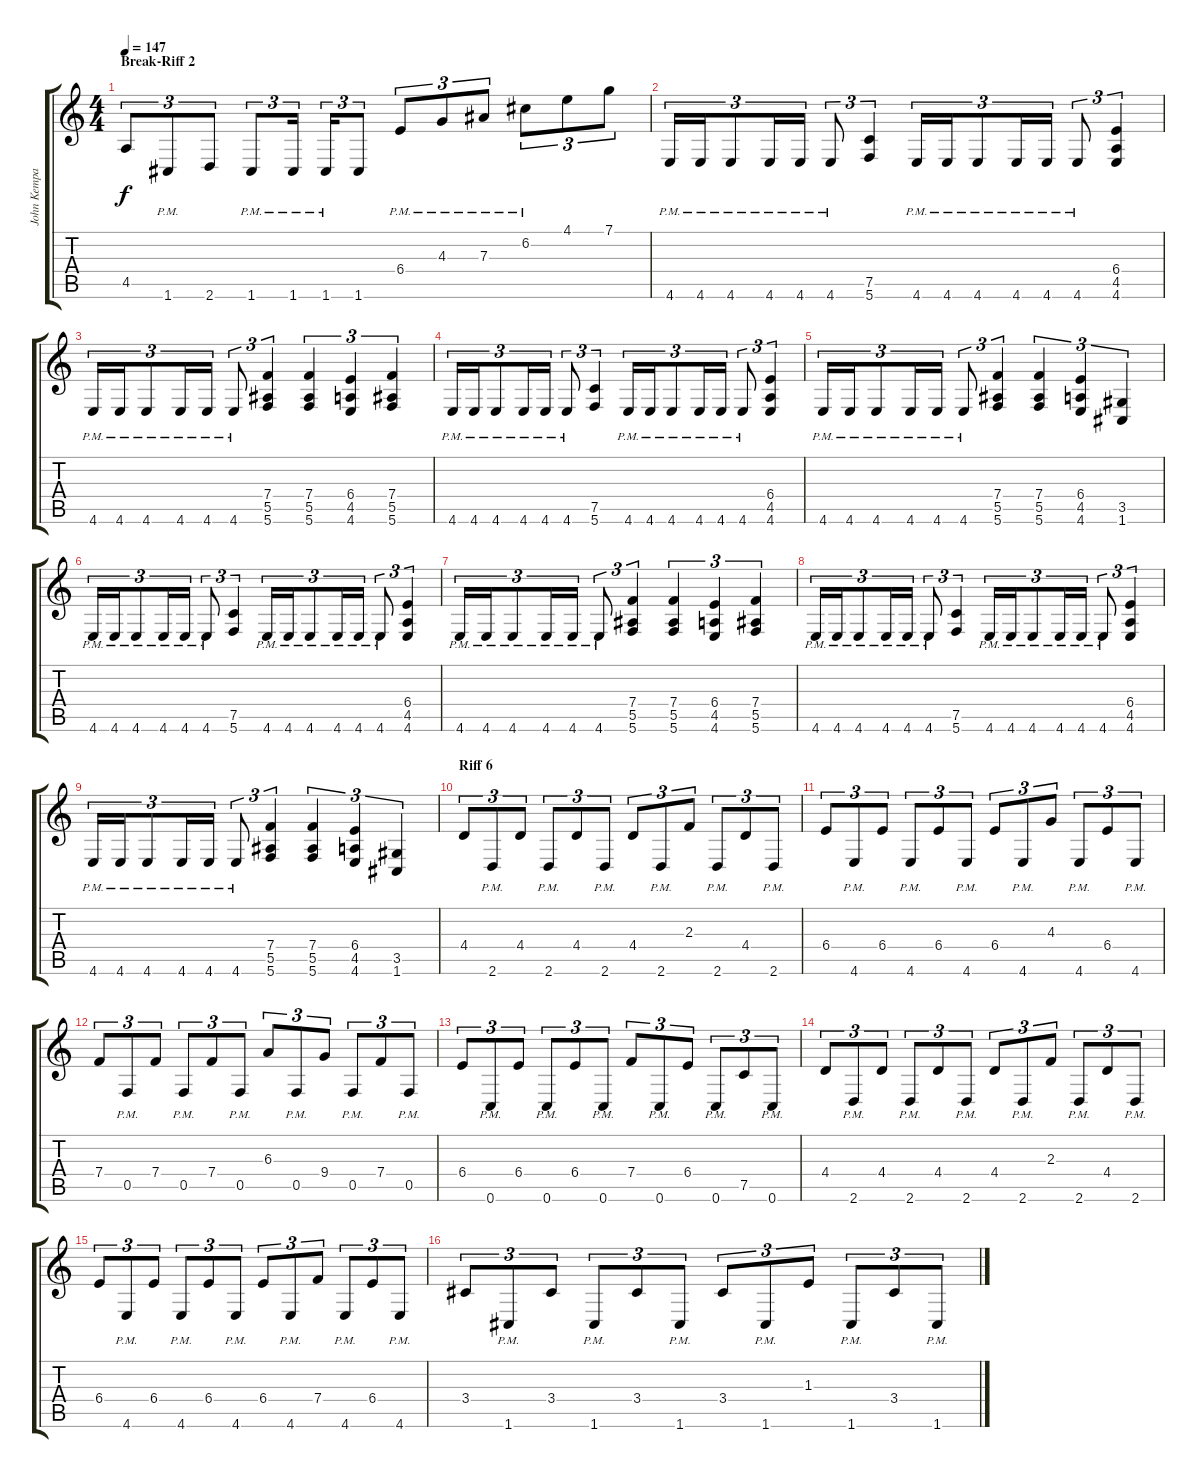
\track ("John Kempainen (Rhythm Guitar)" "John Kempa") {instrument distortionguitar}
\staff {score tabs}
\tuning (C4 G3 Eb3 Bb2 F2 C2) {hide}
\ts (4 4)
\section ("" "Break-Riff 2")
\tempo 147
\clef g2
\ks c
4.5.8{tu (3 2) dy f} 1.6{pm}.8{tu (3 2)} 2.6.8{tu (3 2)} 1.6{pm}.8{tu (3 2)} 1.6{pm}.16{tu (3 2)} 1.6{pm}.16{tu (3 2)} 1.6.8{tu (3 2)} 6.4{pm}.8{tu (3 2)} 4.3{pm}.8{tu (3 2)} 7.3{pm}.8{tu (3 2)} 6.2{pm}.8{tu (3 2)} 4.1.8{tu (3 2)} 7.1.8{tu (3 2)} |
4.6{pm}.16{tu (3 2)} 4.6{pm}.16{tu (3 2)} 4.6{pm}.8{tu (3 2)} 4.6{pm}.16{tu (3 2)} 4.6{pm}.16{tu (3 2)} 4.6{pm}.8{tu (3 2)} (7.5 5.6).4{tu (3 2)} 4.6{pm}.16{tu (3 2)} 4.6{pm}.16{tu (3 2)} 4.6{pm}.8{tu (3 2)} 4.6{pm}.16{tu (3 2)} 4.6{pm}.16{tu (3 2)} 4.6{pm}.8{tu (3 2)} (6.4 4.5 4.6).4{tu (3 2)} |
4.6{pm}.16{tu (3 2)} 4.6{pm}.16{tu (3 2)} 4.6{pm}.8{tu (3 2)} 4.6{pm}.16{tu (3 2)} 4.6{pm}.16{tu (3 2)} 4.6{pm}.8{tu (3 2)} (7.4 5.5 5.6).4{tu (3 2)} (7.4 5.5 5.6).4{tu (3 2)} (6.4 4.5 4.6).4{tu (3 2)} (7.4 5.5 5.6).4{tu (3 2)} |
4.6{pm}.16{tu (3 2)} 4.6{pm}.16{tu (3 2)} 4.6{pm}.8{tu (3 2)} 4.6{pm}.16{tu (3 2)} 4.6{pm}.16{tu (3 2)} 4.6{pm}.8{tu (3 2)} (7.5 5.6).4{tu (3 2)} 4.6{pm}.16{tu (3 2)} 4.6{pm}.16{tu (3 2)} 4.6{pm}.8{tu (3 2)} 4.6{pm}.16{tu (3 2)} 4.6{pm}.16{tu (3 2)} 4.6{pm}.8{tu (3 2)} (6.4 4.5 4.6).4{tu (3 2)} |
4.6{pm}.16{tu (3 2)} 4.6{pm}.16{tu (3 2)} 4.6{pm}.8{tu (3 2)} 4.6{pm}.16{tu (3 2)} 4.6{pm}.16{tu (3 2)} 4.6{pm}.8{tu (3 2)} (7.4 5.5 5.6).4{tu (3 2)} (7.4 5.5 5.6).4{tu (3 2)} (6.4 4.5 4.6).4{tu (3 2)} (3.5 1.6).4{tu (3 2)} |
4.6{pm}.16{tu (3 2)} 4.6{pm}.16{tu (3 2)} 4.6{pm}.8{tu (3 2)} 4.6{pm}.16{tu (3 2)} 4.6{pm}.16{tu (3 2)} 4.6{pm}.8{tu (3 2)} (7.5 5.6).4{tu (3 2)} 4.6{pm}.16{tu (3 2)} 4.6{pm}.16{tu (3 2)} 4.6{pm}.8{tu (3 2)} 4.6{pm}.16{tu (3 2)} 4.6{pm}.16{tu (3 2)} 4.6{pm}.8{tu (3 2)} (6.4 4.5 4.6).4{tu (3 2)} |
4.6{pm}.16{tu (3 2)} 4.6{pm}.16{tu (3 2)} 4.6{pm}.8{tu (3 2)} 4.6{pm}.16{tu (3 2)} 4.6{pm}.16{tu (3 2)} 4.6{pm}.8{tu (3 2)} (7.4 5.5 5.6).4{tu (3 2)} (7.4 5.5 5.6).4{tu (3 2)} (6.4 4.5 4.6).4{tu (3 2)} (7.4 5.5 5.6).4{tu (3 2)} |
4.6{pm}.16{tu (3 2)} 4.6{pm}.16{tu (3 2)} 4.6{pm}.8{tu (3 2)} 4.6{pm}.16{tu (3 2)} 4.6{pm}.16{tu (3 2)} 4.6{pm}.8{tu (3 2)} (7.5 5.6).4{tu (3 2)} 4.6{pm}.16{tu (3 2)} 4.6{pm}.16{tu (3 2)} 4.6{pm}.8{tu (3 2)} 4.6{pm}.16{tu (3 2)} 4.6{pm}.16{tu (3 2)} 4.6{pm}.8{tu (3 2)} (6.4 4.5 4.6).4{tu (3 2)} |
4.6{pm}.16{tu (3 2)} 4.6{pm}.16{tu (3 2)} 4.6{pm}.8{tu (3 2)} 4.6{pm}.16{tu (3 2)} 4.6{pm}.16{tu (3 2)} 4.6{pm}.8{tu (3 2)} (7.4 5.5 5.6).4{tu (3 2)} (7.4 5.5 5.6).4{tu (3 2)} (6.4 4.5 4.6).4{tu (3 2)} (3.5 1.6).4{tu (3 2)} |
\section ("" "Riff 6")
4.4.8{tu (3 2)} 2.6{pm}.8{tu (3 2)} 4.4.8{tu (3 2)} 2.6{pm}.8{tu (3 2)} 4.4.8{tu (3 2)} 2.6{pm}.8{tu (3 2)} 4.4.8{tu (3 2)} 2.6{pm}.8{tu (3 2)} 2.3.8{tu (3 2)} 2.6{pm}.8{tu (3 2)} 4.4.8{tu (3 2)} 2.6{pm}.8{tu (3 2)} |
6.4.8{tu (3 2)} 4.6{pm}.8{tu (3 2)} 6.4.8{tu (3 2)} 4.6{pm}.8{tu (3 2)} 6.4.8{tu (3 2)} 4.6{pm}.8{tu (3 2)} 6.4.8{tu (3 2)} 4.6{pm}.8{tu (3 2)} 4.3.8{tu (3 2)} 4.6{pm}.8{tu (3 2)} 6.4.8{tu (3 2)} 4.6{pm}.8{tu (3 2)} |
7.4.8{tu (3 2)} 0.5{pm}.8{tu (3 2)} 7.4.8{tu (3 2)} 0.5{pm}.8{tu (3 2)} 7.4.8{tu (3 2)} 0.5{pm}.8{tu (3 2)} 6.3.8{tu (3 2)} 0.5{pm}.8{tu (3 2)} 9.4.8{tu (3 2)} 0.5{pm}.8{tu (3 2)} 7.4.8{tu (3 2)} 0.5{pm}.8{tu (3 2)} |
6.4.8{tu (3 2)} 0.6{pm}.8{tu (3 2)} 6.4.8{tu (3 2)} 0.6{pm}.8{tu (3 2)} 6.4.8{tu (3 2)} 0.6{pm}.8{tu (3 2)} 7.4.8{tu (3 2)} 0.6{pm}.8{tu (3 2)} 6.4.8{tu (3 2)} 0.6{pm}.8{tu (3 2)} 7.5.8{tu (3 2)} 0.6{pm}.8{tu (3 2)} |
4.4.8{tu (3 2)} 2.6{pm}.8{tu (3 2)} 4.4.8{tu (3 2)} 2.6{pm}.8{tu (3 2)} 4.4.8{tu (3 2)} 2.6{pm}.8{tu (3 2)} 4.4.8{tu (3 2)} 2.6{pm}.8{tu (3 2)} 2.3.8{tu (3 2)} 2.6{pm}.8{tu (3 2)} 4.4.8{tu (3 2)} 2.6{pm}.8{tu (3 2)} |
6.4.8{tu (3 2)} 4.6{pm}.8{tu (3 2)} 6.4.8{tu (3 2)} 4.6{pm}.8{tu (3 2)} 6.4.8{tu (3 2)} 4.6{pm}.8{tu (3 2)} 6.4.8{tu (3 2)} 4.6{pm}.8{tu (3 2)} 7.4.8{tu (3 2)} 4.6{pm}.8{tu (3 2)} 6.4.8{tu (3 2)} 4.6{pm}.8{tu (3 2)} |
3.4.8{tu (3 2)} 1.6{pm}.8{tu (3 2)} 3.4.8{tu (3 2)} 1.6{pm}.8{tu (3 2)} 3.4.8{tu (3 2)} 1.6{pm}.8{tu (3 2)} 3.4.8{tu (3 2)} 1.6{pm}.8{tu (3 2)} 1.3.8{tu (3 2)} 1.6{pm}.8{tu (3 2)} 3.4.8{tu (3 2)} 1.6{pm}.8{tu (3 2)}
